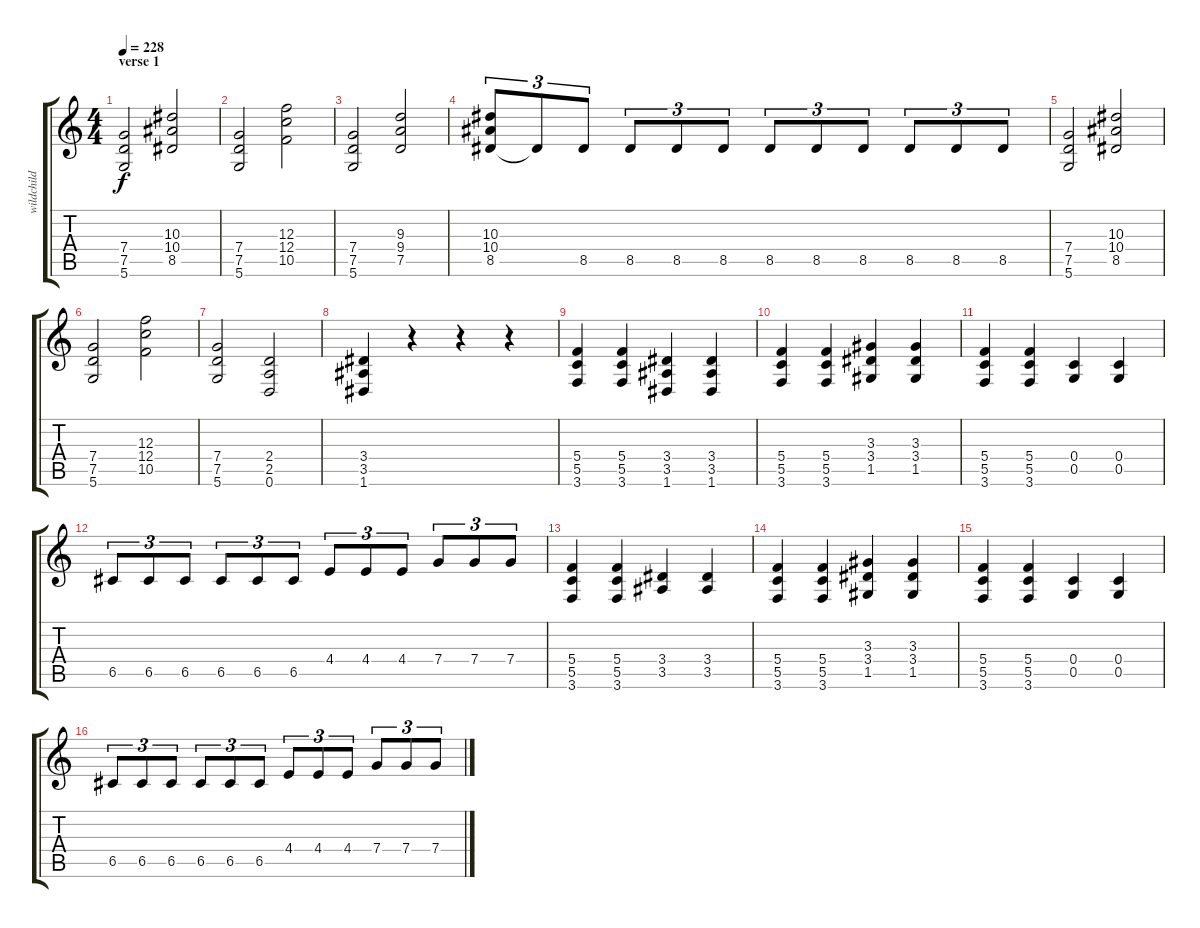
\track ("wildchild" "wildchild") {instrument overdrivenguitar}
\staff {score tabs}
\tuning (D4 A3 F3 C3 G2 D2) {hide}
\ts (4 4)
\section ("" "verse 1")
\tempo 228
\clef g2
\ks c
(7.4 7.5 5.6).2{dy f} (10.3 10.4 8.5).2 |
(7.4 7.5 5.6).2 (12.3 12.4 10.5).2 |
(7.4 7.5 5.6).2 (9.3 9.4 7.5).2 |
(10.3 10.4 8.5).8{tu (3 2)} 8.5{t}.8{tu (3 2)} 8.5.8{tu (3 2)} 8.5.8{tu (3 2)} 8.5.8{tu (3 2)} 8.5.8{tu (3 2)} 8.5.8{tu (3 2)} 8.5.8{tu (3 2)} 8.5.8{tu (3 2)} 8.5.8{tu (3 2)} 8.5.8{tu (3 2)} 8.5.8{tu (3 2)} |
(7.4 7.5 5.6).2 (10.3 10.4 8.5).2 |
(7.4 7.5 5.6).2 (12.3 12.4 10.5).2 |
(7.4 7.5 5.6).2 (2.4 2.5 0.6).2 |
(3.4 3.5 1.6).4 r.4 r.4 r.4 |
(5.4 5.5 3.6).4 (5.4 5.5 3.6).4 (3.4 3.5 1.6).4 (3.4 3.5 1.6).4 |
(5.4 5.5 3.6).4 (5.4 5.5 3.6).4 (3.3 3.4 1.5).4 (3.3 3.4 1.5).4 |
(5.4 5.5 3.6).4 (5.4 5.5 3.6).4 (0.4 0.5).4 (0.4 0.5).4 |
6.5.8{tu (3 2)} 6.5.8{tu (3 2)} 6.5.8{tu (3 2)} 6.5.8{tu (3 2)} 6.5.8{tu (3 2)} 6.5.8{tu (3 2)} 4.4.8{tu (3 2)} 4.4.8{tu (3 2)} 4.4.8{tu (3 2)} 7.4.8{tu (3 2)} 7.4.8{tu (3 2)} 7.4.8{tu (3 2)} |
(5.4 5.5 3.6).4 (5.4 5.5 3.6).4 (3.4 3.5).4 (3.4 3.5).4 |
(5.4 5.5 3.6).4 (5.4 5.5 3.6).4 (3.3 3.4 1.5).4 (3.3 3.4 1.5).4 |
(5.4 5.5 3.6).4 (5.4 5.5 3.6).4 (0.4 0.5).4 (0.4 0.5).4 |
6.5.8{tu (3 2)} 6.5.8{tu (3 2)} 6.5.8{tu (3 2)} 6.5.8{tu (3 2)} 6.5.8{tu (3 2)} 6.5.8{tu (3 2)} 4.4.8{tu (3 2)} 4.4.8{tu (3 2)} 4.4.8{tu (3 2)} 7.4.8{tu (3 2)} 7.4.8{tu (3 2)} 7.4.8{tu (3 2)}
